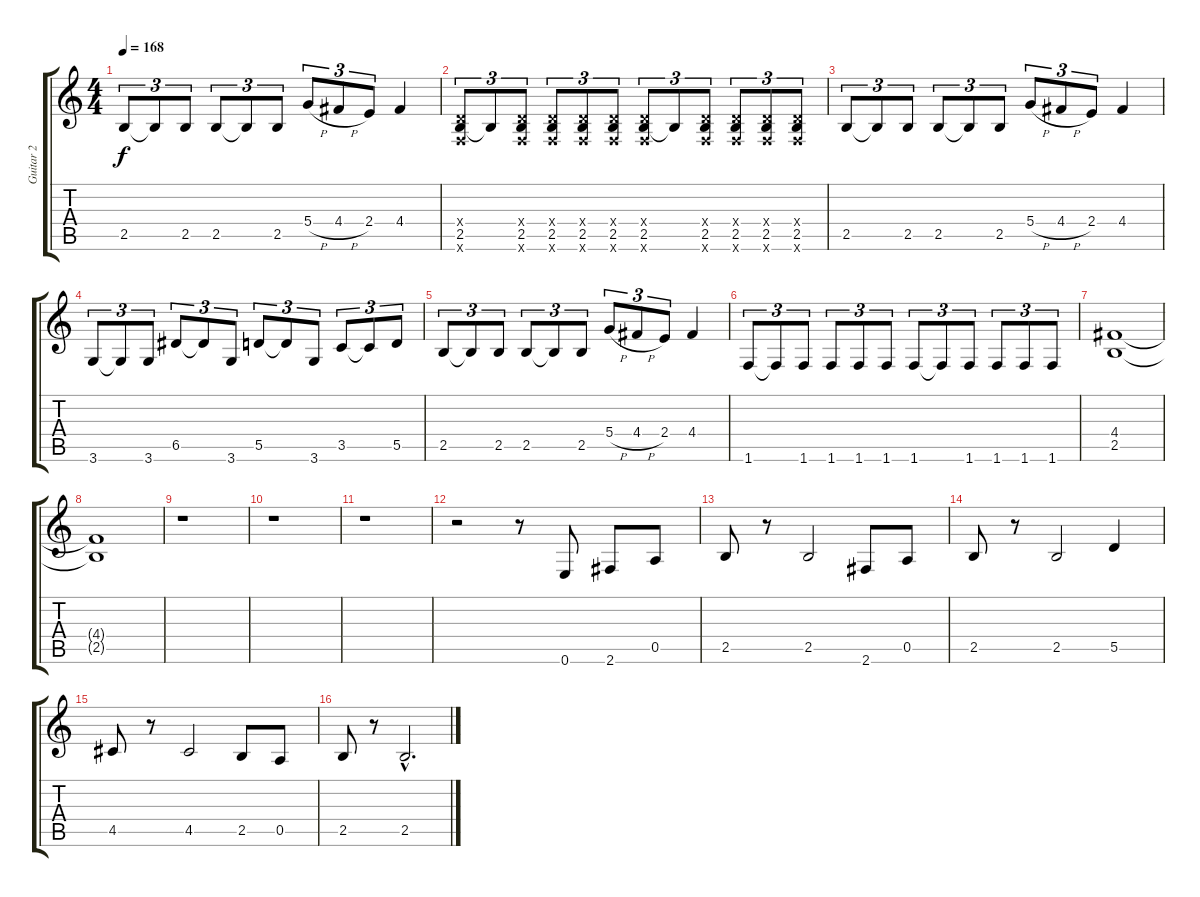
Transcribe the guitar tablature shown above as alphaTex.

\track ("Guitar 2" "Guitar 2") {instrument distortionguitar}
\staff {score tabs}
\tuning (E4 B3 G3 D3 A2 E2) {hide}
\ts (4 4)
\tempo 168
\clef g2
\ks c
2.5.8{tu (3 2) dy f} 2.5{t}.8{tu (3 2)} 2.5.8{tu (3 2)} 2.5.8{tu (3 2)} 2.5{t}.8{tu (3 2)} 2.5.8{tu (3 2)} 5.4{h}.8{tu (3 2)} 4.4{h}.8{tu (3 2)} 2.4.8{tu (3 2)} 4.4.4 |
(0.4{x} 2.5 1.6{x}).8{tu (3 2)} 2.5{t}.8{tu (3 2)} (0.4{x} 2.5 1.6{x}).8{tu (3 2)} (0.4{x} 2.5 1.6{x}).8{tu (3 2)} (0.4{x} 2.5 1.6{x}).8{tu (3 2)} (0.4{x} 2.5 1.6{x}).8{tu (3 2)} (0.4{x} 2.5 1.6{x}).8{tu (3 2)} 2.5{t}.8{tu (3 2)} (0.4{x} 2.5 1.6{x}).8{tu (3 2)} (0.4{x} 2.5 1.6{x}).8{tu (3 2)} (0.4{x} 2.5 1.6{x}).8{tu (3 2)} (0.4{x} 2.5 1.6{x}).8{tu (3 2)} |
2.5.8{tu (3 2)} 2.5{t}.8{tu (3 2)} 2.5.8{tu (3 2)} 2.5.8{tu (3 2)} 2.5{t}.8{tu (3 2)} 2.5.8{tu (3 2)} 5.4{h}.8{tu (3 2)} 4.4{h}.8{tu (3 2)} 2.4.8{tu (3 2)} 4.4.4 |
3.6.8{tu (3 2)} 3.6{t}.8{tu (3 2)} 3.6.8{tu (3 2)} 6.5.8{tu (3 2)} 6.5{t}.8{tu (3 2)} 3.6.8{tu (3 2)} 5.5.8{tu (3 2)} 5.5{t}.8{tu (3 2)} 3.6.8{tu (3 2)} 3.5.8{tu (3 2)} 3.5{t}.8{tu (3 2)} 5.5.8{tu (3 2)} |
2.5.8{tu (3 2)} 2.5{t}.8{tu (3 2)} 2.5.8{tu (3 2)} 2.5.8{tu (3 2)} 2.5{t}.8{tu (3 2)} 2.5.8{tu (3 2)} 5.4{h}.8{tu (3 2)} 4.4{h}.8{tu (3 2)} 2.4.8{tu (3 2)} 4.4.4 |
1.6.8{tu (3 2)} 1.6{t}.8{tu (3 2)} 1.6.8{tu (3 2)} 1.6.8{tu (3 2)} 1.6.8{tu (3 2)} 1.6.8{tu (3 2)} 1.6.8{tu (3 2)} 1.6{t}.8{tu (3 2)} 1.6.8{tu (3 2)} 1.6.8{tu (3 2)} 1.6.8{tu (3 2)} 1.6.8{tu (3 2)} |
\section ("" "")
(4.4 2.5).1 |
(4.4{t} 2.5{t}).1 |
r.1 |
r.1 |
r.1 |
\section ("" "")
r.2 r.8 0.6.8 2.6.8 0.5.8 |
2.5.8 r.8 2.5.2 2.6.8 0.5.8 |
2.5.8 r.8 2.5.2 5.5.4 |
4.5.8 r.8 4.5.2 2.5.8 0.5.8 |
2.5.8 r.8 2.5{hac}.2{d}
